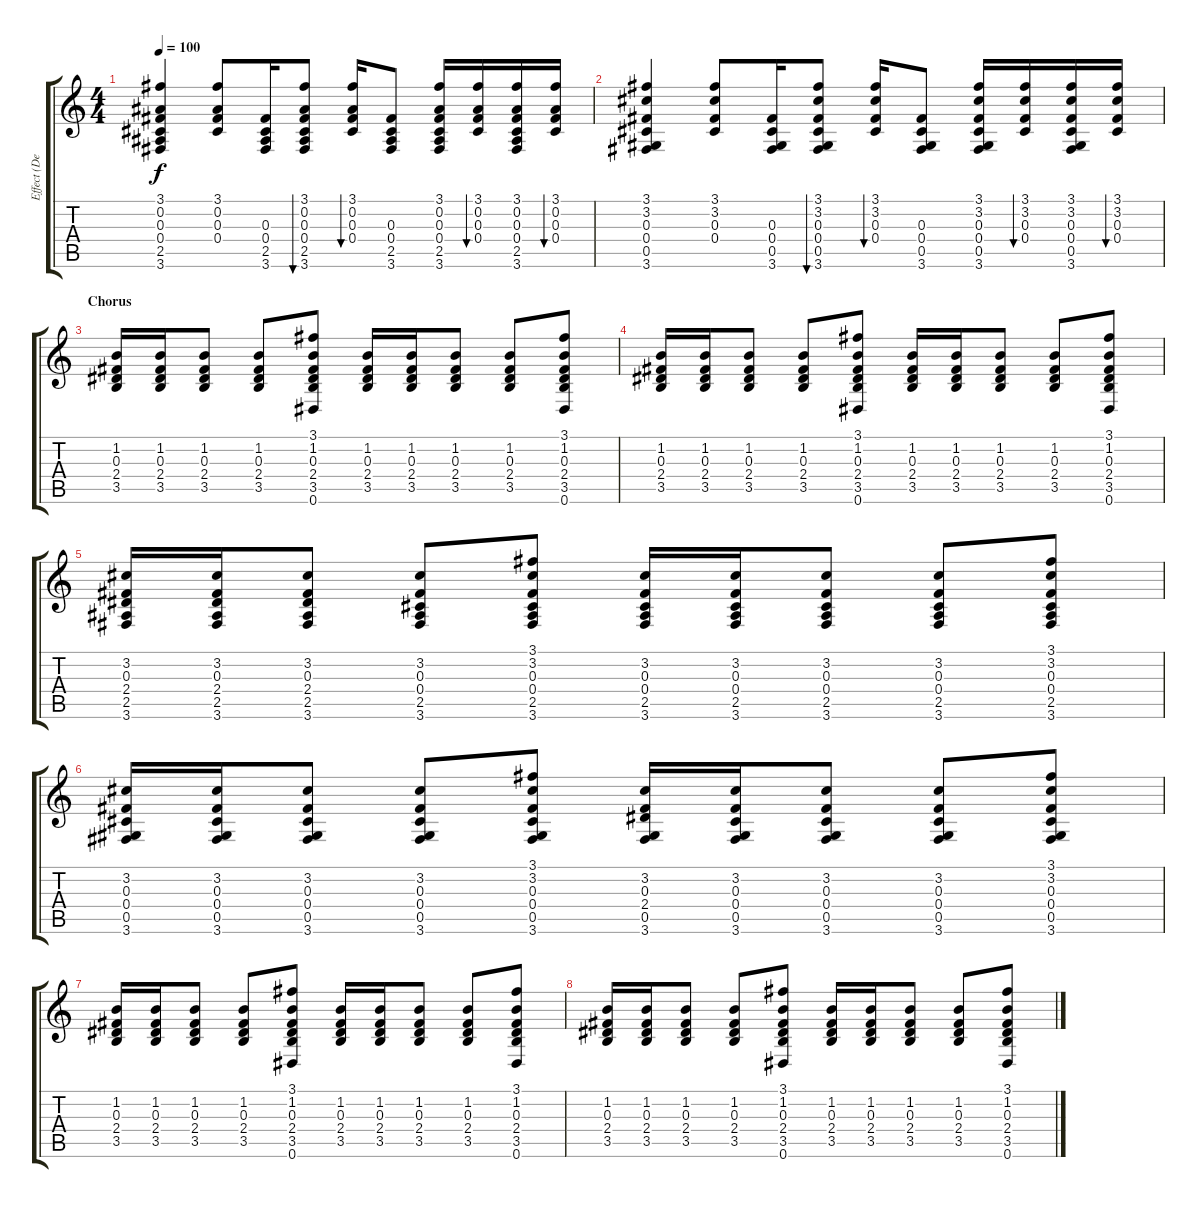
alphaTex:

\track ("Effect (Deryck)" "Effect (De") {instrument overdrivenguitar}
\staff {score tabs}
\tuning (Eb4 Bb3 Gb3 Db3 Ab2 Eb2) {hide}
\ts (4 4)
\tempo 100
\clef g2
\ks c
(3.1 0.2 0.3 0.4 2.5 3.6).4{dy f} (3.1 0.2 0.3 0.4).8 (0.3 0.4 2.5 3.6).16 (3.1 0.2 0.3 0.4 2.5 3.6).8{bu 60} (3.1 0.2 0.3 0.4).16{bu 60} (0.3 0.4 2.5 3.6).8 (3.1 0.2 0.3 0.4 2.5 3.6).16 (3.1 0.2 0.3 0.4).16{bu 60} (3.1 0.2 0.3 0.4 2.5 3.6).16 (3.1 0.2 0.3 0.4).16{bu 60} |
(3.1 3.2 0.3 0.4 0.5 3.6).4 (3.1 3.2 0.3 0.4).8 (0.3 0.4 0.5 3.6).16 (3.1 3.2 0.3 0.4 0.5 3.6).8{bu 60} (3.1 3.2 0.3 0.4).16{bu 60} (0.3 0.4 0.5 3.6).8 (3.1 3.2 0.3 0.4 0.5 3.6).16 (3.1 3.2 0.3 0.4).16{bu 60} (3.1 3.2 0.3 0.4 0.5 3.6).16 (3.1 3.2 0.3 0.4).16{bu 60} |
\section ("" "Chorus")
(1.2 0.3 2.4 3.5).16 (1.2 0.3 2.4 3.5).16 (1.2 0.3 2.4 3.5).8 (1.2 0.3 2.4 3.5).8 (3.1 1.2 0.3 2.4 3.5 0.6).8 (1.2 0.3 2.4 3.5).16 (1.2 0.3 2.4 3.5).16 (1.2 0.3 2.4 3.5).8 (1.2 0.3 2.4 3.5).8 (3.1 1.2 0.3 2.4 3.5 0.6).8 |
(1.2 0.3 2.4 3.5).16 (1.2 0.3 2.4 3.5).16 (1.2 0.3 2.4 3.5).8 (1.2 0.3 2.4 3.5).8 (3.1 1.2 0.3 2.4 3.5 0.6).8 (1.2 0.3 2.4 3.5).16 (1.2 0.3 2.4 3.5).16 (1.2 0.3 2.4 3.5).8 (1.2 0.3 2.4 3.5).8 (3.1 1.2 0.3 2.4 3.5 0.6).8 |
(3.2 0.3 2.4 2.5 3.6).16 (3.2 0.3 2.4 2.5 3.6).16 (3.2 0.3 2.4 2.5 3.6).8 (3.2 0.3 0.4 2.5 3.6).8 (3.1 3.2 0.3 0.4 2.5 3.6).8 (3.2 0.3 0.4 2.5 3.6).16 (3.2 0.3 0.4 2.5 3.6).16 (3.2 0.3 0.4 2.5 3.6).8 (3.2 0.3 0.4 2.5 3.6).8 (3.1 3.2 0.3 0.4 2.5 3.6).8 |
(3.2 0.3 0.4 0.5 3.6).16 (3.2 0.3 0.4 0.5 3.6).16 (3.2 0.3 0.4 0.5 3.6).8 (3.2 0.3 0.4 0.5 3.6).8 (3.1 3.2 0.3 0.4 0.5 3.6).8 (3.2 0.3 2.4 0.5 3.6).16 (3.2 0.3 0.4 0.5 3.6).16 (3.2 0.3 0.4 0.5 3.6).8 (3.2 0.3 0.4 0.5 3.6).8 (3.1 3.2 0.3 0.4 0.5 3.6).8 |
(1.2 0.3 2.4 3.5).16 (1.2 0.3 2.4 3.5).16 (1.2 0.3 2.4 3.5).8 (1.2 0.3 2.4 3.5).8 (3.1 1.2 0.3 2.4 3.5 0.6).8 (1.2 0.3 2.4 3.5).16 (1.2 0.3 2.4 3.5).16 (1.2 0.3 2.4 3.5).8 (1.2 0.3 2.4 3.5).8 (3.1 1.2 0.3 2.4 3.5 0.6).8 |
(1.2 0.3 2.4 3.5).16 (1.2 0.3 2.4 3.5).16 (1.2 0.3 2.4 3.5).8 (1.2 0.3 2.4 3.5).8 (3.1 1.2 0.3 2.4 3.5 0.6).8 (1.2 0.3 2.4 3.5).16 (1.2 0.3 2.4 3.5).16 (1.2 0.3 2.4 3.5).8 (1.2 0.3 2.4 3.5).8 (3.1 1.2 0.3 2.4 3.5 0.6).8
